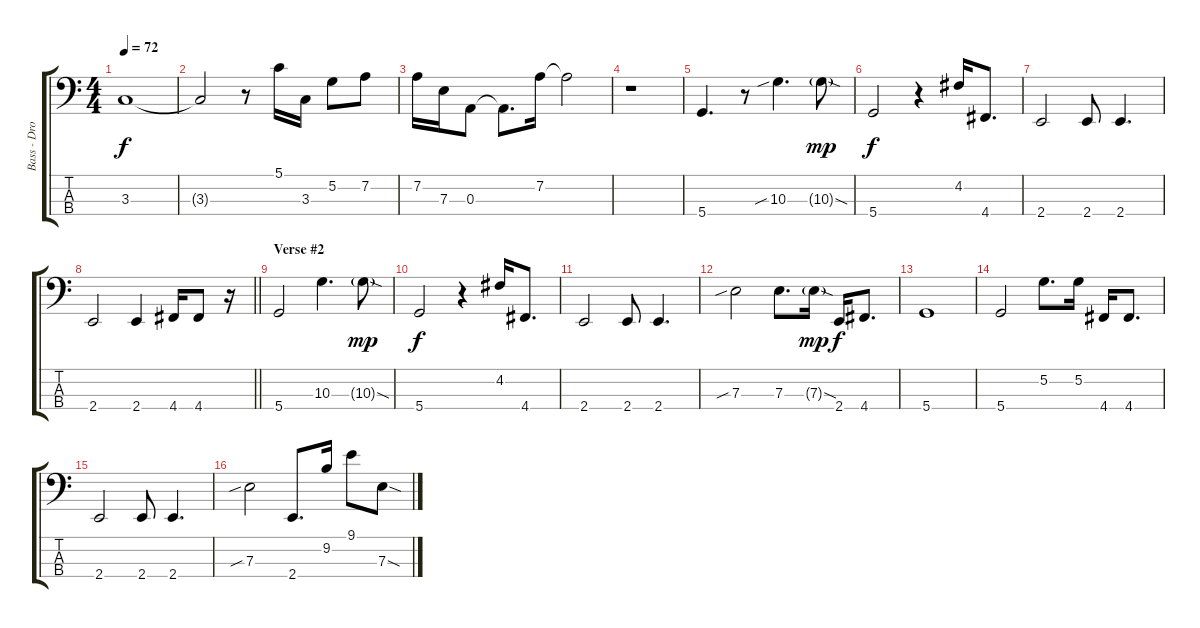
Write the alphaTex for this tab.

\track ("Bass - Dropped D" "Bass - Dro") {instrument electricbassfinger}
\staff {score tabs}
\tuning (G2 D2 A1 D1) {hide}
\ts (4 4)
\tempo 72
\clef f4
\ks c
3.3.1{dy f} |
3.3{t}.2 r.8 5.1.16 3.3.16 5.2.8 7.2.8 |
7.2.16 7.3.16 0.3.8 0.3{t}.8{d} 7.2.16 7.2{t}.2 |
r.1 |
5.4.4{d} r.8 10.3{sib}.4{d} 10.3{sod g}.8{dy mp} |
5.4.2{dy f} r.4 4.2.16 4.4.8{d} |
2.4.2 2.4.8 2.4.4{d} |
\barLineRight lightlight
2.4.2 2.4.4 4.4.16 4.4.8 r.16 |
\section ("" "Verse #2")
5.4.2 10.3.4{d} 10.3{sod g}.8{dy mp} |
5.4.2{dy f} r.4 4.2.16 4.4.8{d} |
2.4.2 2.4.8 2.4.4{d} |
7.3{sib}.2 7.3.8{d} 7.3{sod g}.16{dy mp} 2.4.16{dy f} 4.4.8{d} |
5.4.1 |
5.4.2 5.2.8{d} 5.2.16 4.4.16 4.4.8{d} |
2.4.2 2.4.8 2.4.4{d} |
7.3{sib}.2 2.4.8{d} 9.2.16 9.1.8 7.3{sod}.8
